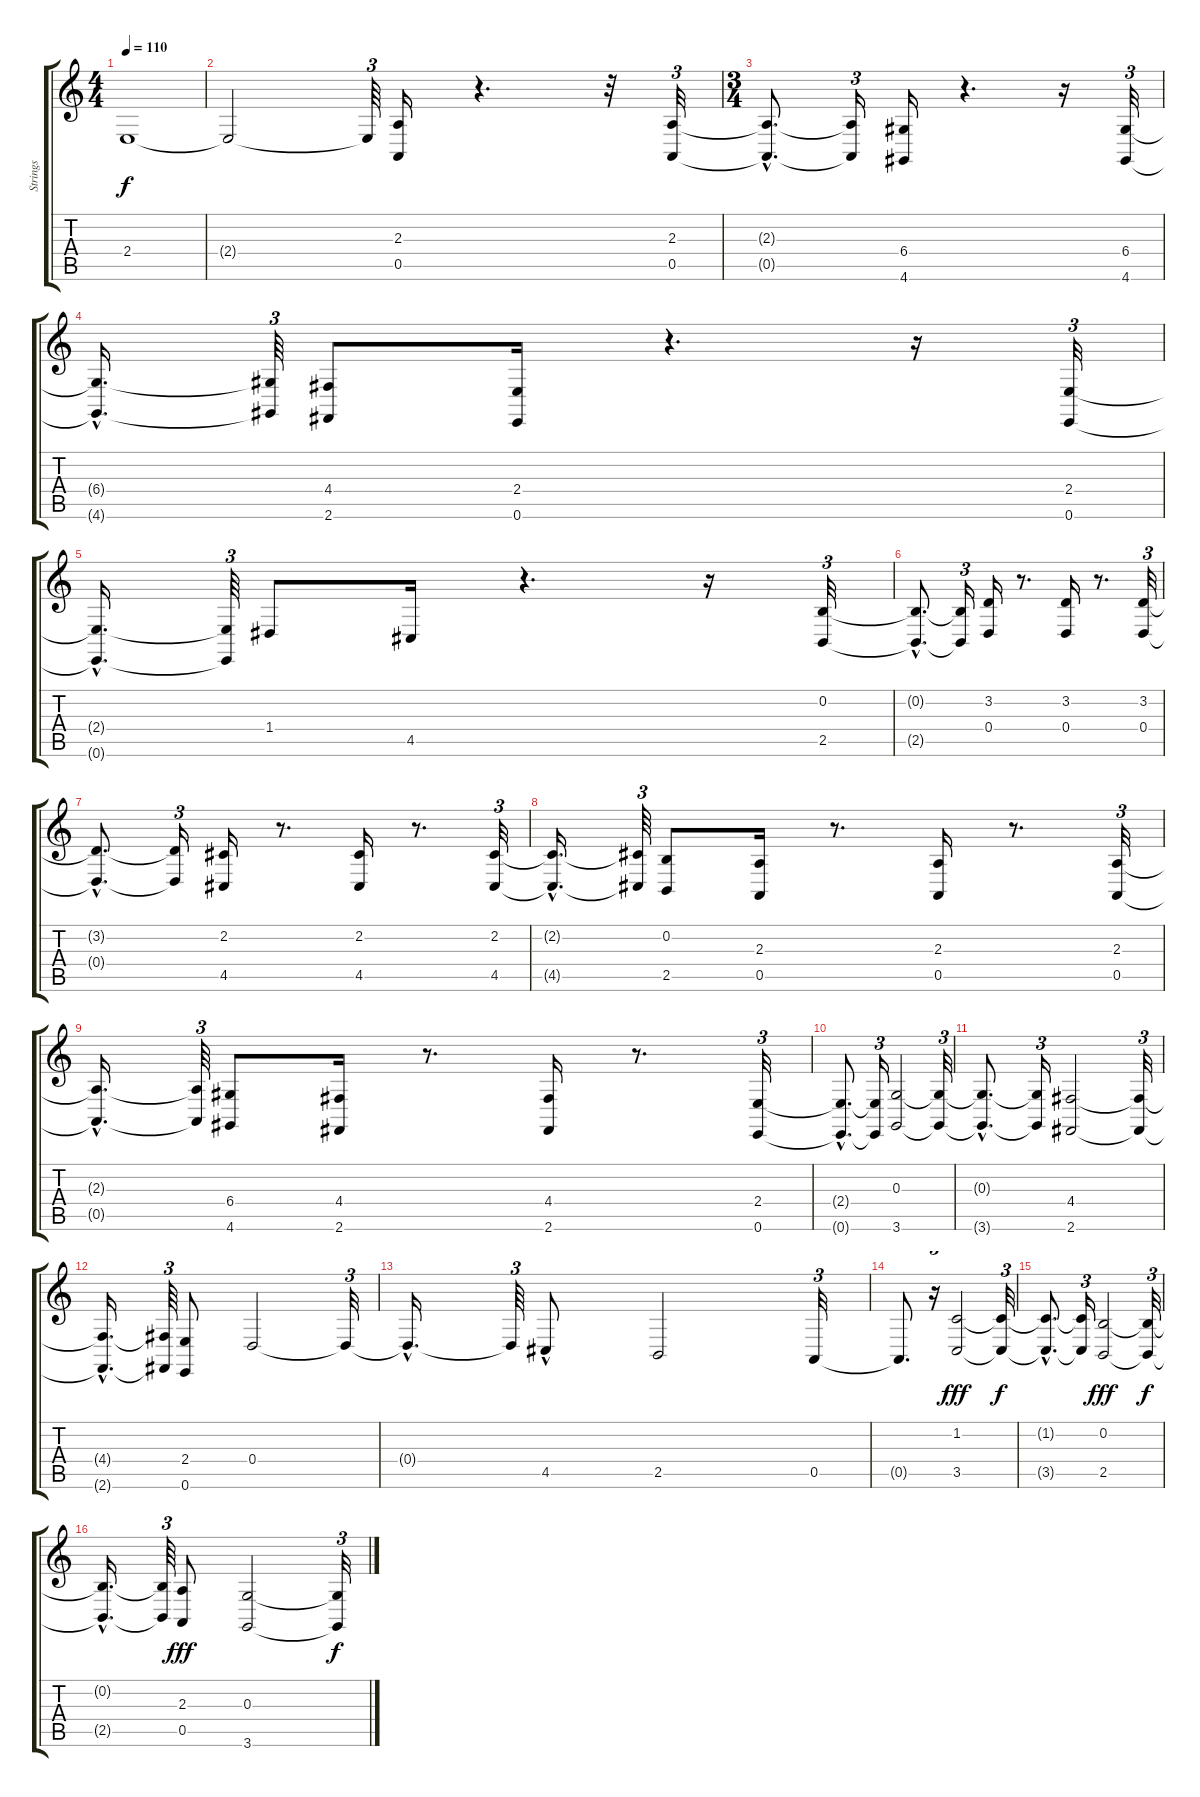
\track ("Strings" "Strings") {instrument stringensemble1}
\staff {score tabs}
\tuning (E4 B3 G3 D3 A2 E2) {hide}
\ts (4 4)
\tempo 110
\clef g2
\ks c
2.4{t}.1{dy f} |
2.4{t}.2 2.4{t}.64{tu (3 2)} (2.3 0.5).16{volume 16} r.4{d} r.32 (2.3 0.5).32{tu (3 2)} |
\ts (3 4)
(2.3{hac t} 0.5{hac t}).8{d} (2.3{t} 0.5{t}).16{tu (3 2)} (6.4 4.6).16 r.4{d} r.16 (6.4 4.6).32{tu (3 2)} |
(6.4{hac t} 4.6{hac t}).16{d} (6.4{t} 4.6{t}).64{tu (3 2)} (4.4 2.6).8 (2.4 0.6).16 r.4{d} r.16 (2.4 0.6).32{tu (3 2)} |
(2.4{hac t} 0.6{hac t}).16{d} (2.4{t} 0.6{t}).64{tu (3 2)} 1.4.8 4.5.16 r.4{d} r.16 (0.2 2.5).32{tu (3 2)} |
(0.2{hac t} 2.5{hac t}).8{d} (0.2{t} 2.5{t}).16{tu (3 2)} (3.2 0.4).16 r.8{d} (3.2 0.4).16 r.8{d} (3.2 0.4).32{tu (3 2)} |
(3.2{hac t} 0.4{hac t}).8{d} (3.2{t} 0.4{t}).16{tu (3 2)} (2.2 4.5).16 r.8{d} (2.2 4.5).16 r.8{d} (2.2 4.5).32{tu (3 2)} |
(2.2{hac t} 4.5{hac t}).16{d} (2.2{t} 4.5{t}).64{tu (3 2)} (0.2 2.5).8 (2.3 0.5).16 r.8{d} (2.3 0.5).16 r.8{d} (2.3 0.5).32{tu (3 2)} |
(2.3{hac t} 0.5{hac t}).16{d} (2.3{t} 0.5{t}).64{tu (3 2)} (6.4 4.6).8 (4.4 2.6).16 r.8{d} (4.4 2.6).16 r.8{d} (2.4 0.6).32{tu (3 2)} |
(2.4{hac t} 0.6{hac t}).8{d} (2.4{t} 0.6{t}).16{tu (3 2)} (0.3 3.6).2 (0.3{t} 3.6{t}).32{tu (3 2)} |
(0.3{hac t} 3.6{hac t}).8{d} (0.3{t} 3.6{t}).16{tu (3 2)} (4.4 2.6).2 (4.4{t} 2.6{t}).32{tu (3 2)} |
(4.4{hac t} 2.6{hac t}).16{d} (4.4{t} 2.6{t}).64{tu (3 2)} (2.4 0.6).8 0.4.2 0.4{t}.32{tu (3 2)} |
0.4{hac t}.16{d} 0.4{t}.64{tu (3 2)} 4.5{hac}.8 2.5.2 0.5.32{tu (3 2)} |
0.5{t}.8{d} r.16{tu (3 2)} (1.2 3.5).2{dy fff} (1.2{t} 3.5{t}).32{tu (3 2) dy f} |
(1.2{hac t} 3.5{hac t}).8{d} (1.2{t} 3.5{t}).16{tu (3 2)} (0.2 2.5).2{dy fff} (0.2{t} 2.5{t}).32{tu (3 2) dy f} |
(0.2{hac t} 2.5{hac t}).16{d} (0.2{t} 2.5{t}).64{tu (3 2)} (2.3 0.5).8{dy fff} (0.3 3.6).2 (0.3{t} 3.6{t}).32{tu (3 2) dy f}
